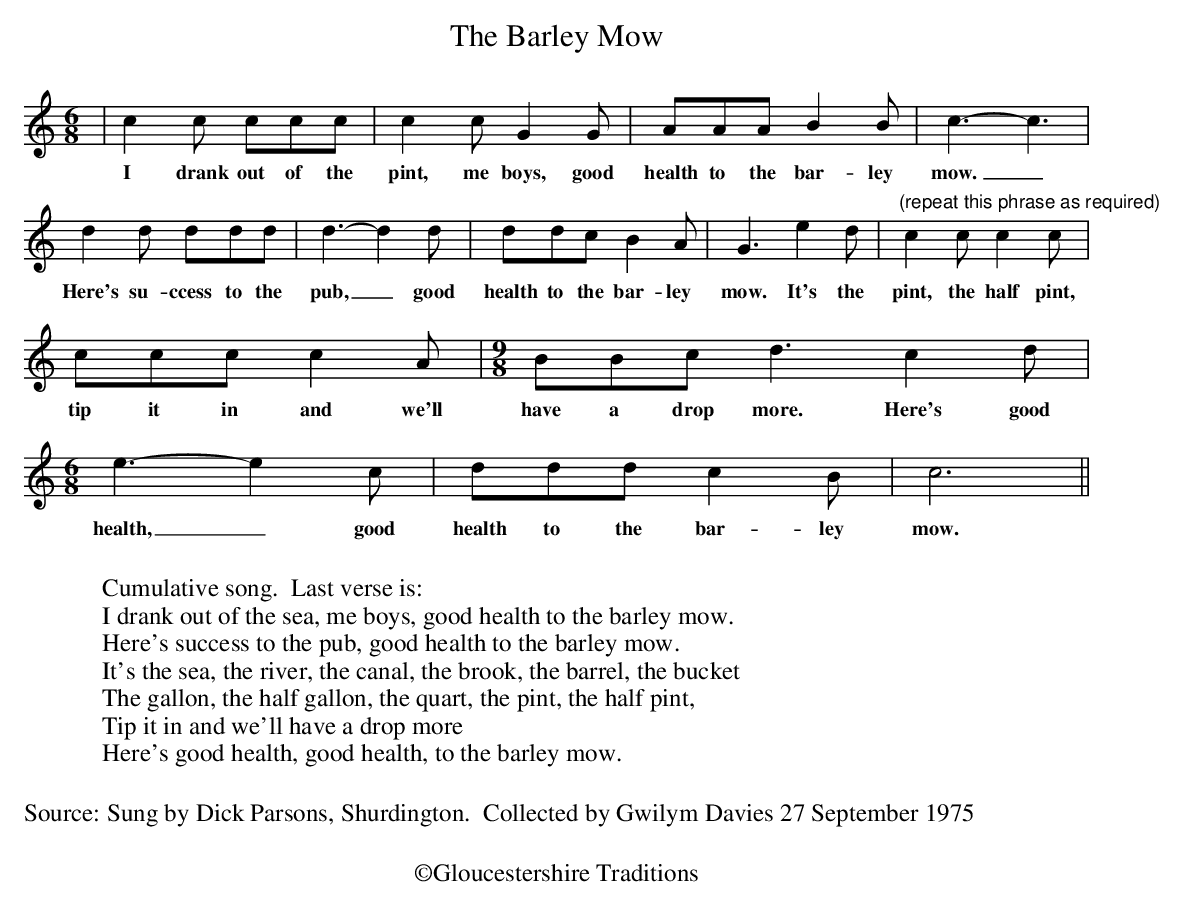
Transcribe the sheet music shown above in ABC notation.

X:1
T:The Barley Mow
M:6/8
L:1/8
K:Cmaj
|c2c ccc|c2c G2G|AAA B2B|c3-c3|
w:I drank out of the pint, me boys, good health to the bar-ley mow._
d2d ddd|d3-d2d|ddc B2A|G3 e2d|"(repeat this phrase as required)"c2cc2c|
w:Here's su-ccess to the pub,_ good health to the bar-ley mow.  It's the pint, the half pint,
ccc c2A|[M:9/8]BBc d3c2d|[M:6/8]e3-e2c|dddc2B|c6||
w:tip it in and we'll have a drop more.  Here's good health,_ good health to the bar-ley mow.
W:
W:Cumulative song.  Last verse is:
W:I drank out of the sea, me boys, good health to the barley mow.
W:Here's success to the pub, good health to the barley mow.
W:It's the sea, the river, the canal, the brook, the barrel, the bucket
W:The gallon, the half gallon, the quart, the pint, the half pint,
W:Tip it in and we'll have a drop more
W:Here's good health, good health, to the barley mow.
W:
